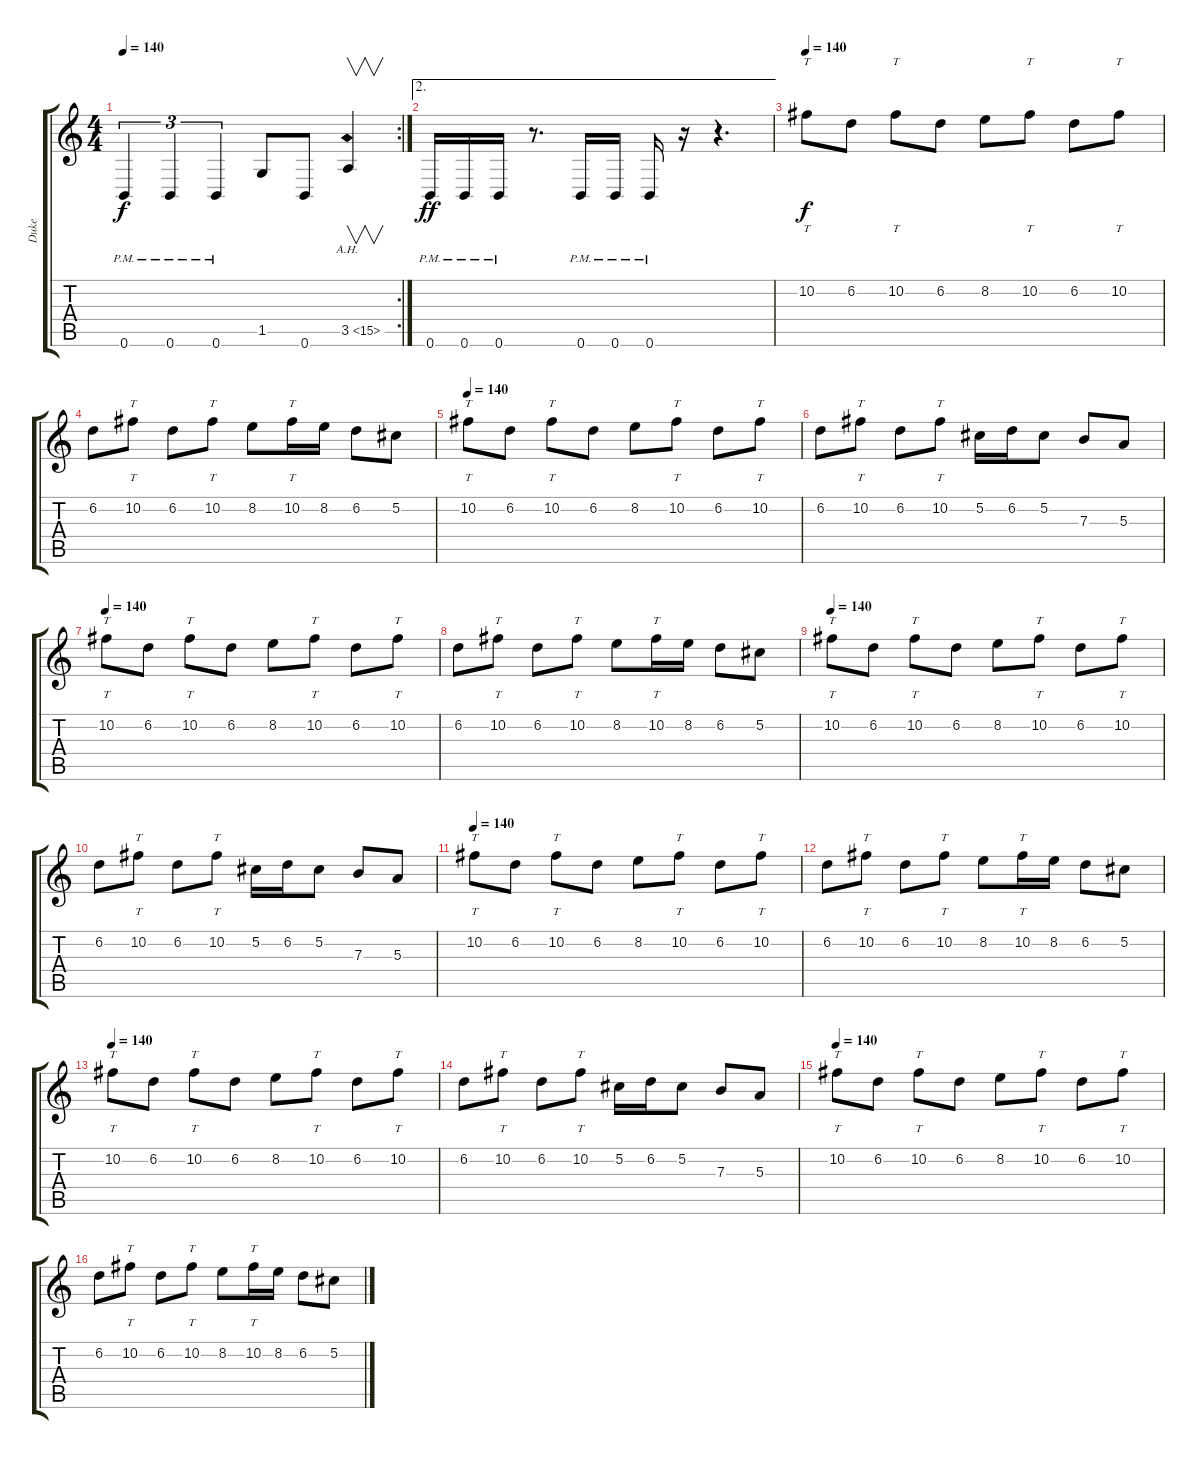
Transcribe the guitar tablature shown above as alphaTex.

\track ("Duke" "Duke") {instrument overdrivenguitar}
\staff {score tabs}
\tuning (Db4 Ab3 E3 B2 Gb2 B1) {hide}
\rc 2
\ts (4 4)
\tempo 140
\clef g2
\ks c
0.6{pm}.4{tu (3 2) dy f} 0.6{pm}.4{tu (3 2)} 0.6{pm}.4{tu (3 2)} 1.5.8 0.6.8 3.5{ah 12}.4{v} |
\ae 2
0.6{pm}.16{dy ff} 0.6{pm}.16 0.6{pm}.16 r.8{d} 0.6{pm}.16 0.6{pm}.16 0.6{pm}.16 r.16 r.4{d} |
\tempo 140
10.2.8{tt dy f volume 7} 6.2.8 10.2.8{tt} 6.2.8 8.2.8 10.2.8{tt} 6.2.8 10.2.8{tt} |
6.2.8 10.2.8{tt} 6.2.8 10.2.8{tt} 8.2.8 10.2.16{tt} 8.2.16 6.2.8 5.2.8 |
\tempo 140
10.2.8{tt} 6.2.8 10.2.8{tt} 6.2.8 8.2.8 10.2.8{tt} 6.2.8 10.2.8{tt} |
6.2.8 10.2.8{tt} 6.2.8 10.2.8{tt} 5.2.16 6.2.16 5.2.8 7.3.8 5.3.8 |
\tempo 140
10.2.8{tt volume 7} 6.2.8 10.2.8{tt} 6.2.8 8.2.8 10.2.8{tt} 6.2.8 10.2.8{tt} |
6.2.8 10.2.8{tt} 6.2.8 10.2.8{tt} 8.2.8 10.2.16{tt} 8.2.16 6.2.8 5.2.8 |
\tempo 140
10.2.8{tt} 6.2.8 10.2.8{tt} 6.2.8 8.2.8 10.2.8{tt} 6.2.8 10.2.8{tt} |
6.2.8 10.2.8{tt} 6.2.8 10.2.8{tt} 5.2.16 6.2.16 5.2.8 7.3.8 5.3.8 |
\tempo 140
10.2.8{tt volume 7} 6.2.8 10.2.8{tt} 6.2.8 8.2.8 10.2.8{tt} 6.2.8 10.2.8{tt} |
6.2.8 10.2.8{tt} 6.2.8 10.2.8{tt} 8.2.8 10.2.16{tt} 8.2.16 6.2.8 5.2.8 |
\tempo 140
10.2.8{tt} 6.2.8 10.2.8{tt} 6.2.8 8.2.8 10.2.8{tt} 6.2.8 10.2.8{tt} |
6.2.8 10.2.8{tt} 6.2.8 10.2.8{tt} 5.2.16 6.2.16 5.2.8 7.3.8 5.3.8 |
\tempo 140
10.2.8{tt volume 7} 6.2.8 10.2.8{tt} 6.2.8 8.2.8 10.2.8{tt} 6.2.8 10.2.8{tt} |
6.2.8 10.2.8{tt} 6.2.8 10.2.8{tt} 8.2.8 10.2.16{tt} 8.2.16 6.2.8 5.2.8
